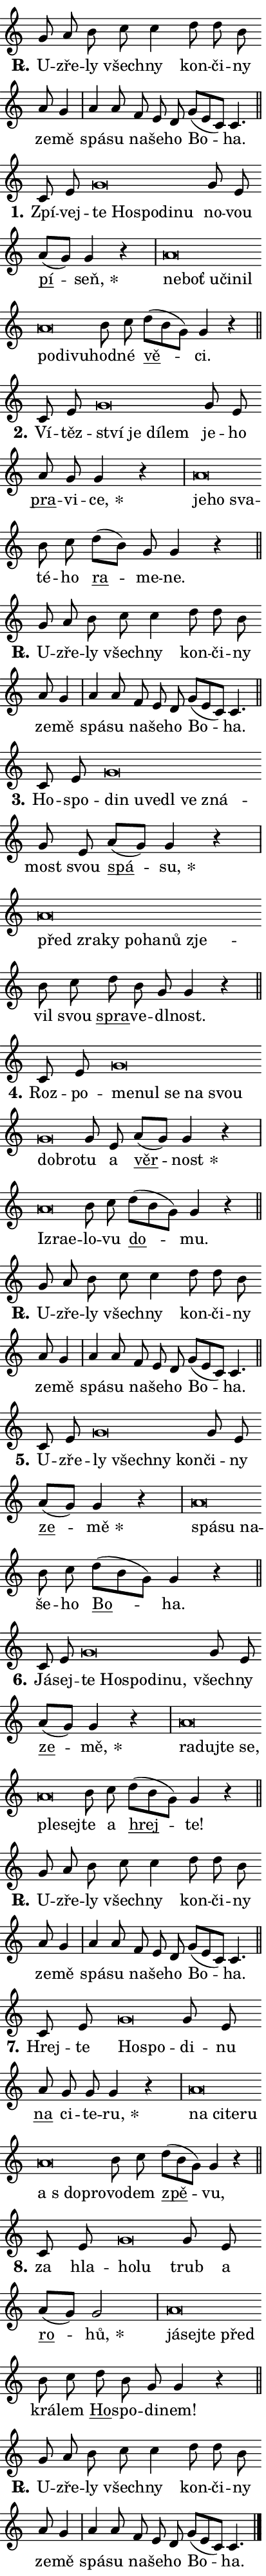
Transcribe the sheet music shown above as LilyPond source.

\version "2.24.0"
\header { tagline = "" }
\paper {
  indent = 0\cm
  top-margin = 0\cm
  right-margin = 0.13\cm % to fit lyric hyphens
  bottom-margin = 0\cm
  left-margin = 0\cm
  paper-width = 7\cm
  page-breaking = #ly:one-page-breaking
  system-system-spacing.basic-distance = #11
  score-system-spacing.basic-distance = #11
  ragged-last = ##f
}


%% Author: Thomas Morley
%% https://lists.gnu.org/archive/html/lilypond-user/2020-05/msg00002.html
#(define (line-position grob)
"Returns position of @var[grob} in current system:
   @code{'start}, if at first time-step
   @code{'end}, if at last time-step
   @code{'middle} otherwise
"
  (let* ((col (ly:item-get-column grob))
         (ln (ly:grob-object col 'left-neighbor))
         (rn (ly:grob-object col 'right-neighbor))
         (col-to-check-left (if (ly:grob? ln) ln col))
         (col-to-check-right (if (ly:grob? rn) rn col))
         (break-dir-left
           (and
             (ly:grob-property col-to-check-left 'non-musical #f)
             (ly:item-break-dir col-to-check-left)))
         (break-dir-right
           (and
             (ly:grob-property col-to-check-right 'non-musical #f)
             (ly:item-break-dir col-to-check-right))))
        (cond ((eqv? 1 break-dir-left) 'start)
              ((eqv? -1 break-dir-right) 'end)
              (else 'middle))))

#(define (tranparent-at-line-position vctor)
  (lambda (grob)
  "Relying on @code{line-position} select the relevant enry from @var{vctor}.
Used to determine transparency,"
    (case (line-position grob)
      ((end) (not (vector-ref vctor 0)))
      ((middle) (not (vector-ref vctor 1)))
      ((start) (not (vector-ref vctor 2))))))

noteHeadBreakVisibility =
#(define-music-function (break-visibility)(vector?)
"Makes @code{NoteHead}s transparent relying on @var{break-visibility}"
#{
  \override NoteHead.transparent =
    #(tranparent-at-line-position break-visibility)
#})

#(define delete-ledgers-for-transparent-note-heads
  (lambda (grob)
    "Reads whether a @code{NoteHead} is transparent.
If so this @code{NoteHead} is removed from @code{'note-heads} from
@var{grob}, which is supposed to be @code{LedgerLineSpanner}.
As a result ledgers are not printed for this @code{NoteHead}"
    (let* ((nhds-array (ly:grob-object grob 'note-heads))
           (nhds-list
             (if (ly:grob-array? nhds-array)
                 (ly:grob-array->list nhds-array)
                 '()))
           ;; Relies on the transparent-property being done before
           ;; Staff.LedgerLineSpanner.after-line-breaking is executed.
           ;; This is fragile ...
           (to-keep
             (remove
               (lambda (nhd)
                 (ly:grob-property nhd 'transparent #f))
               nhds-list)))
      ;; TODO find a better method to iterate over grob-arrays, similiar
      ;; to filter/remove etc for lists
      ;; For now rebuilt from scratch
      (set! (ly:grob-object grob 'note-heads)  '())
      (for-each
        (lambda (nhd)
          (ly:pointer-group-interface::add-grob grob 'note-heads nhd))
        to-keep))))

squashNotes = {
  \override NoteHead.X-extent = #'(-0.2 . 0.2)
  \override NoteHead.Y-extent = #'(-0.75 . 0)
  \override NoteHead.stencil =
    #(lambda (grob)
       (let ((pos (ly:grob-property grob 'staff-position)))
         (begin
           (if (< pos -7) (display "ERROR: Lower brevis then expected\n") (display ""))
           (if (<= pos -6) ly:text-interface::print ly:note-head::print))))
}
unSquashNotes = {
  \revert NoteHead.X-extent
  \revert NoteHead.Y-extent
  \revert NoteHead.stencil
}

hideNotes = \noteHeadBreakVisibility #begin-of-line-visible
unHideNotes = \noteHeadBreakVisibility #all-visible

% work-around for resetting accidentals
% https://lilypond.org/doc/v2.23/Documentation/notation/displaying-rhythms#unmetered-music
cadenzaMeasure = {
  \cadenzaOff
  \partial 1024 s1024
  \cadenzaOn
}

#(define-markup-command (accent layout props text) (markup?)
  "Underline accented syllable"
  (interpret-markup layout props
    #{\markup \override #'(offset . 4.3) \underline { #text }#}))

responsum = \markup \concat {
  "R" \hspace #-1.05 \path #0.1 #'((moveto 0 0.07) (lineto 0.9 0.8)) \hspace #0.05 "."
}

spaceSize = #0.6828661417322834 % exact space size for TeX Gyre Schola

\layout {
  \context {
    \Staff
    \remove "Time_signature_engraver"
    \override LedgerLineSpanner.after-line-breaking = #delete-ledgers-for-transparent-note-heads
  }
  \context {
    \Lyrics {
      \override LyricSpace.minimum-distance = \spaceSize
      \override LyricText.font-name = #"TeX Gyre Schola"
      \override LyricText.font-size = 1
      \override StanzaNumber.font-name = #"TeX Gyre Schola Bold"
      \override StanzaNumber.font-size = 1
    }
  }
  \context {
    \Score 
    \override NoteHead.text =
      #(lambda (grob) 
        (let ((pos (ly:grob-property grob 'staff-position)))
          #{\markup {
            \combine
              \halign #-0.55 \raise #(if (= pos -6) 0 0.5) \override #'(thickness . 2) \draw-line #'(3.2 . 0)
              \musicglyph "noteheads.sM1"
          }#}))
  }
}

% magnetic-lyrics.ily
%
%   written by
%     Jean Abou Samra <jean@abou-samra.fr>
%     Werner Lemberg <wl@gnu.org>
%
%   adapted by
%     Jiri Hon <jiri.hon@gmail.com>
%
% Version 2022-Apr-15

% https://www.mail-archive.com/lilypond-user@gnu.org/msg149350.html

#(define (Left_hyphen_pointer_engraver context)
   "Collect syllable-hyphen-syllable occurrences in lyrics and store
them in properties.  This engraver only looks to the left.  For
example, if the lyrics input is @code{foo -- bar}, it does the
following.

@itemize @bullet
@item
Set the @code{text} property of the @code{LyricHyphen} grob between
@q{foo} and @q{bar} to @code{foo}.

@item
Set the @code{left-hyphen} property of the @code{LyricText} grob with
text @q{foo} to the @code{LyricHyphen} grob between @q{foo} and
@q{bar}.
@end itemize

Use this auxiliary engraver in combination with the
@code{lyric-@/text::@/apply-@/magnetic-@/offset!} hook."
   (let ((hyphen #f)
         (text #f))
     (make-engraver
      (acknowledgers
       ((lyric-syllable-interface engraver grob source-engraver)
        (set! text grob)))
      (end-acknowledgers
       ((lyric-hyphen-interface engraver grob source-engraver)
        ;(when (not (grob::has-interface grob 'lyric-space-interface))
          (set! hyphen grob)));)
      ((stop-translation-timestep engraver)
       (when (and text hyphen)
         (ly:grob-set-object! text 'left-hyphen hyphen))
       (set! text #f)
       (set! hyphen #f)))))

#(define (lyric-text::apply-magnetic-offset! grob)
   "If the space between two syllables is less than the value in
property @code{LyricText@/.details@/.squash-threshold}, move the right
syllable to the left so that it gets concatenated with the left
syllable.

Use this function as a hook for
@code{LyricText@/.after-@/line-@/breaking} if the
@code{Left_@/hyphen_@/pointer_@/engraver} is active."
   (let ((hyphen (ly:grob-object grob 'left-hyphen #f)))
     (when hyphen
       (let ((left-text (ly:spanner-bound hyphen LEFT)))
         (when (grob::has-interface left-text 'lyric-syllable-interface)
           (let* ((common (ly:grob-common-refpoint grob left-text X))
                  (this-x-ext (ly:grob-extent grob common X))
                  (left-x-ext
                   (begin
                     ;; Trigger magnetism for left-text.
                     (ly:grob-property left-text 'after-line-breaking)
                     (ly:grob-extent left-text common X)))
                  ;; `delta` is the gap width between two syllables.
                  (delta (- (interval-start this-x-ext)
                            (interval-end left-x-ext)))
                  (details (ly:grob-property grob 'details))
                  (threshold (assoc-get 'squash-threshold details 0.2)))
             (when (< delta threshold)
               (let* (;; We have to manipulate the input text so that
                      ;; ligatures crossing syllable boundaries are not
                      ;; disabled.  For languages based on the Latin
                      ;; script this is essentially a beautification.
                      ;; However, for non-Western scripts it can be a
                      ;; necessity.
                      (lt (ly:grob-property left-text 'text))
                      (rt (ly:grob-property grob 'text))
                      (is-space (grob::has-interface hyphen 'lyric-space-interface))
                      (space (if is-space " " ""))
                      (extra-delta (if is-space spaceSize 0))
                      ;; Append new syllable.
                      (ltrt-space (if (and (string? lt) (string? rt))
                                (string-append lt space rt)
                                (make-concat-markup (list lt space rt))))
                      ;; Right-align `ltrt` to the right side.
                      (ltrt-space-markup (grob-interpret-markup
                               grob
                               (make-translate-markup
                                (cons (interval-length this-x-ext) 0)
                                (make-right-align-markup ltrt-space)))))
                 (begin
                   ;; Don't print `left-text`.
                   (ly:grob-set-property! left-text 'stencil #f)
                   ;; Set text and stencil (which holds all collected
                   ;; syllables so far) and shift it to the left.
                   (ly:grob-set-property! grob 'text ltrt-space)
                   (ly:grob-set-property! grob 'stencil ltrt-space-markup)
                   (ly:grob-translate-axis! grob (- (- delta extra-delta)) X))))))))))


#(define (lyric-hyphen::displace-bounds-first grob)
   ;; Make very sure this callback isn't triggered too early.
   (let ((left (ly:spanner-bound grob LEFT))
         (right (ly:spanner-bound grob RIGHT)))
     (ly:grob-property left 'after-line-breaking)
     (ly:grob-property right 'after-line-breaking)
     (ly:lyric-hyphen::print grob)))

squashThreshold = #0.4

\layout {
  \context {
    \Lyrics
    \consists #Left_hyphen_pointer_engraver
    \override LyricText.after-line-breaking =
      #lyric-text::apply-magnetic-offset!
    \override LyricHyphen.stencil = #lyric-hyphen::displace-bounds-first
    \override LyricText.details.squash-threshold = \squashThreshold
    \override LyricHyphen.minimum-distance = 0
    \override LyricHyphen.minimum-length = \squashThreshold
  }
}

squashText = \override LyricText.details.squash-threshold = 9999
unSquashText = \override LyricText.details.squash-threshold = \squashThreshold

leftText = \override LyricText.self-alignment-X = #LEFT
unLeftText = \revert LyricText.self-alignment-X

starOffset = #(lambda (grob) 
                (let ((x_offset (ly:self-alignment-interface::aligned-on-x-parent grob)))
                  (if (= x_offset 0) 0 (+ x_offset 1.2))))

star = #(define-music-function (syllable)(string?)
"Append star separator at the end of a syllable"
#{
  \once \override LyricText.X-offset = #starOffset
  \lyricmode { \markup {
    #syllable
    \override #'((font-name . "TeX Gyre Schola Bold")) \hspace #0.2 \lower #0.65 \larger "*"
  } }
#})

starAccent = #(define-music-function (syllable)(string?)
"Append star separator at the end of a syllable and make accent"
#{
  \once \override LyricText.X-offset = #starOffset
  \lyricmode { \markup {
    \accent #syllable
    \override #'((font-name . "TeX Gyre Schola Bold")) \hspace #0.2 \lower #0.65 \larger "*"
  } }
#})

breath = #(define-music-function (syllable)(string?)
"Append breathing indicator at the end of a syllable"
#{
  \lyricmode { \markup { #syllable "+" } }
#})

optionalBreath = #(define-music-function (syllable)(string?)
"Append optional breathing indicator at the end of a syllable"
#{
  \lyricmode { \markup { #syllable "(+)" } }
#})


\score {
    <<
        \new Voice = "melody" { \cadenzaOn \key c \major \relative { g'8 a b c c4 \bar "" d8 d b \bar "" a g4 \cadenzaMeasure \bar "|" a a8 \bar "" f e d \bar "" g[( e c)] c4. \cadenzaMeasure \bar "||" \break } }
        \new Lyrics \lyricsto "melody" { \lyricmode { \set stanza = \responsum
U -- zře -- ly všech -- ny kon -- či -- ny ze -- mě spá -- su na -- še -- ho Bo -- ha. } }
    >>
    \layout {}
}

\score {
    <<
        \new Voice = "melody" { \cadenzaOn \key c \major \relative { c'8 e \bar "" \squashNotes g\breve*1/16 \hideNotes \breve*1/16 \bar "" \breve*1/16 \bar "" \breve*1/16 \breve*1/16 \bar "" \unHideNotes \unSquashNotes g8 e \bar "" a[( g)] g4 r \cadenzaMeasure \bar "|" \squashNotes a\breve*1/16 \hideNotes \breve*1/16 \bar "" \breve*1/16 \bar "" \breve*1/16 \bar "" \breve*1/16 \bar "" \breve*1/16 \bar "" \breve*1/16 \breve*1/16 \bar "" \unHideNotes \unSquashNotes b8 c \bar "" d[( b g)] g4 r \cadenzaMeasure \bar "||" \break } }
        \new Lyrics \lyricsto "melody" { \lyricmode { \set stanza = "1."
Zpí -- vej -- \leftText te \squashText Ho -- spo -- di -- nu \unLeftText \unSquashText no -- vou \markup \accent pí -- \star seň, \leftText ne -- \squashText boť u -- či -- nil po -- di -- vu -- \unLeftText \unSquashText hod -- né \markup \accent vě -- ci. } }
    >>
    \layout {}
}

\score {
    <<
        \new Voice = "melody" { \cadenzaOn \key c \major \relative { c'8 e \bar "" \squashNotes g\breve*1/16 \hideNotes \breve*1/16 \bar "" \breve*1/16 \breve*1/16 \bar "" \unHideNotes \unSquashNotes g8 e \bar "" a g g4 r \cadenzaMeasure \bar "|" \squashNotes a\breve*1/16 \hideNotes \breve*1/16 \breve*1/16 \bar "" \unHideNotes \unSquashNotes b8 c \bar "" d[( b)] g g4 r \cadenzaMeasure \bar "||" \break } }
        \new Lyrics \lyricsto "melody" { \lyricmode { \set stanza = "2."
Ví -- těz -- \leftText ství \squashText je dí -- lem \unLeftText \unSquashText je -- ho \markup \accent pra -- vi -- \star ce, \leftText je -- \squashText ho sva -- \unLeftText \unSquashText té -- ho \markup \accent ra -- me -- ne. } }
    >>
    \layout {}
}

\score {
    <<
        \new Voice = "melody" { \cadenzaOn \key c \major \relative { g'8 a b c c4 \bar "" d8 d b \bar "" a g4 \cadenzaMeasure \bar "|" a a8 \bar "" f e d \bar "" g[( e c)] c4. \cadenzaMeasure \bar "||" \break } }
        \new Lyrics \lyricsto "melody" { \lyricmode { \set stanza = \responsum
U -- zře -- ly všech -- ny kon -- či -- ny ze -- mě spá -- su na -- še -- ho Bo -- ha. } }
    >>
    \layout {}
}

\score {
    <<
        \new Voice = "melody" { \cadenzaOn \key c \major \relative { c'8 e \bar "" \squashNotes g\breve*1/16 \hideNotes \breve*1/16 \bar "" \breve*1/16 \bar "" \breve*1/16 \bar "" \breve*1/16 \breve*1/16 \bar "" \unHideNotes \unSquashNotes g8 e \bar "" a[( g)] g4 r \cadenzaMeasure \bar "|" \squashNotes a\breve*1/16 \hideNotes \breve*1/16 \bar "" \breve*1/16 \bar "" \breve*1/16 \bar "" \breve*1/16 \bar "" \breve*1/16 \breve*1/16 \bar "" \unHideNotes \unSquashNotes b8 c \bar "" d b g g4 r \cadenzaMeasure \bar "||" \break } }
        \new Lyrics \lyricsto "melody" { \lyricmode { \set stanza = "3."
Ho -- spo -- \leftText din \squashText u -- ve -- dl ve zná -- \unLeftText \unSquashText most svou \markup \accent spá -- \star su, \leftText před \squashText zra -- ky po -- ha -- nů zje -- \unLeftText \unSquashText vil svou \markup \accent spra -- ve -- dl -- nost. } }
    >>
    \layout {}
}

\score {
    <<
        \new Voice = "melody" { \cadenzaOn \key c \major \relative { c'8 e \bar "" \squashNotes g\breve*1/16 \hideNotes \breve*1/16 \bar "" \breve*1/16 \bar "" \breve*1/16 \bar "" \breve*1/16 \bar "" \breve*1/16 \breve*1/16 \bar "" \unHideNotes \unSquashNotes g8 e \bar "" a[( g)] g4 r \cadenzaMeasure \bar "|" \squashNotes a\breve*1/16 \hideNotes \breve*1/16 \breve*1/16 \bar "" \unHideNotes \unSquashNotes b8 c \bar "" d[( b g)] g4 r \cadenzaMeasure \bar "||" \break } }
        \new Lyrics \lyricsto "melody" { \lyricmode { \set stanza = "4."
Roz -- po -- \leftText me -- \squashText nul se na svou dob -- ro -- \unLeftText \unSquashText tu a \markup \accent věr -- \star nost \leftText Iz -- \squashText ra -- e -- \unLeftText \unSquashText lo -- vu \markup \accent do -- mu. } }
    >>
    \layout {}
}

\score {
    <<
        \new Voice = "melody" { \cadenzaOn \key c \major \relative { g'8 a b c c4 \bar "" d8 d b \bar "" a g4 \cadenzaMeasure \bar "|" a a8 \bar "" f e d \bar "" g[( e c)] c4. \cadenzaMeasure \bar "||" \break } }
        \new Lyrics \lyricsto "melody" { \lyricmode { \set stanza = \responsum
U -- zře -- ly všech -- ny kon -- či -- ny ze -- mě spá -- su na -- še -- ho Bo -- ha. } }
    >>
    \layout {}
}

\score {
    <<
        \new Voice = "melody" { \cadenzaOn \key c \major \relative { c'8 e \bar "" \squashNotes g\breve*1/16 \hideNotes \breve*1/16 \bar "" \breve*1/16 \breve*1/16 \bar "" \unHideNotes \unSquashNotes g8 e \bar "" a[( g)] g4 r \cadenzaMeasure \bar "|" \squashNotes a\breve*1/16 \hideNotes \breve*1/16 \breve*1/16 \bar "" \unHideNotes \unSquashNotes b8 c \bar "" d[( b g)] g4 r \cadenzaMeasure \bar "||" \break } }
        \new Lyrics \lyricsto "melody" { \lyricmode { \set stanza = "5."
U -- zře -- \leftText ly \squashText všech -- ny kon -- \unLeftText \unSquashText či -- ny \markup \accent ze -- \star mě \leftText spá -- \squashText su na -- \unLeftText \unSquashText še -- ho \markup \accent Bo -- ha. } }
    >>
    \layout {}
}

\score {
    <<
        \new Voice = "melody" { \cadenzaOn \key c \major \relative { c'8 e \bar "" \squashNotes g\breve*1/16 \hideNotes \breve*1/16 \bar "" \breve*1/16 \bar "" \breve*1/16 \breve*1/16 \bar "" \unHideNotes \unSquashNotes g8 e \bar "" a[( g)] g4 r \cadenzaMeasure \bar "|" \squashNotes a\breve*1/16 \hideNotes \breve*1/16 \bar "" \breve*1/16 \bar "" \breve*1/16 \bar "" \breve*1/16 \breve*1/16 \bar "" \unHideNotes \unSquashNotes b8 c \bar "" d[( b g)] g4 r \cadenzaMeasure \bar "||" \break } }
        \new Lyrics \lyricsto "melody" { \lyricmode { \set stanza = "6."
Já -- sej -- \leftText te \squashText Ho -- spo -- di -- nu, \unLeftText \unSquashText všech -- ny \markup \accent ze -- \star mě, \leftText ra -- \squashText duj -- te se, ple -- sej -- \unLeftText \unSquashText te a \markup \accent hrej -- te! } }
    >>
    \layout {}
}

\score {
    <<
        \new Voice = "melody" { \cadenzaOn \key c \major \relative { g'8 a b c c4 \bar "" d8 d b \bar "" a g4 \cadenzaMeasure \bar "|" a a8 \bar "" f e d \bar "" g[( e c)] c4. \cadenzaMeasure \bar "||" \break } }
        \new Lyrics \lyricsto "melody" { \lyricmode { \set stanza = \responsum
U -- zře -- ly všech -- ny kon -- či -- ny ze -- mě spá -- su na -- še -- ho Bo -- ha. } }
    >>
    \layout {}
}

\score {
    <<
        \new Voice = "melody" { \cadenzaOn \key c \major \relative { c'8 e \bar "" \squashNotes g\breve*1/16 \hideNotes \breve*1/16 \bar "" \unHideNotes \unSquashNotes g8 e \bar "" a g g g4 r \cadenzaMeasure \bar "|" \squashNotes a\breve*1/16 \hideNotes \breve*1/16 \bar "" \breve*1/16 \bar "" \breve*1/16 \bar "" \breve*1/16 \bar "" \breve*1/16 \breve*1/16 \bar "" \unHideNotes \unSquashNotes b8 c \bar "" d[( b g)] g4 r \cadenzaMeasure \bar "||" \break } }
        \new Lyrics \lyricsto "melody" { \lyricmode { \set stanza = "7."
Hrej -- te \leftText Ho -- \squashText spo -- \unLeftText \unSquashText di -- nu \markup \accent na ci -- te -- \star ru, \leftText na \squashText ci -- te -- ru a "s do" -- pro -- \unLeftText \unSquashText vo -- dem \markup \accent zpě -- vu, } }
    >>
    \layout {}
}

\score {
    <<
        \new Voice = "melody" { \cadenzaOn \key c \major \relative { c'8 e \bar "" \squashNotes g\breve*1/16 \hideNotes \breve*1/16 \bar "" \unHideNotes \unSquashNotes g8 e \bar "" a[( g)] g2 \cadenzaMeasure \bar "|" \squashNotes a\breve*1/16 \hideNotes \breve*1/16 \bar "" \breve*1/16 \breve*1/16 \bar "" \unHideNotes \unSquashNotes b8 c \bar "" d b g g4 r \cadenzaMeasure \bar "||" \break } }
        \new Lyrics \lyricsto "melody" { \lyricmode { \set stanza = "8."
za hla -- \leftText ho -- \squashText lu \unLeftText \unSquashText trub a \markup \accent ro -- \star hů, \leftText já -- \squashText sej -- te před \unLeftText \unSquashText krá -- lem \markup \accent Ho -- spo -- di -- nem! } }
    >>
    \layout {}
}

\score {
    <<
        \new Voice = "melody" { \cadenzaOn \key c \major \relative { g'8 a b c c4 \bar "" d8 d b \bar "" a g4 \cadenzaMeasure \bar "|" a a8 \bar "" f e d \bar "" g[( e c)] c4. \cadenzaMeasure \bar "||" \break } \bar "|." }
        \new Lyrics \lyricsto "melody" { \lyricmode { \set stanza = \responsum
U -- zře -- ly všech -- ny kon -- či -- ny ze -- mě spá -- su na -- še -- ho Bo -- ha. } }
    >>
    \layout {}
}
